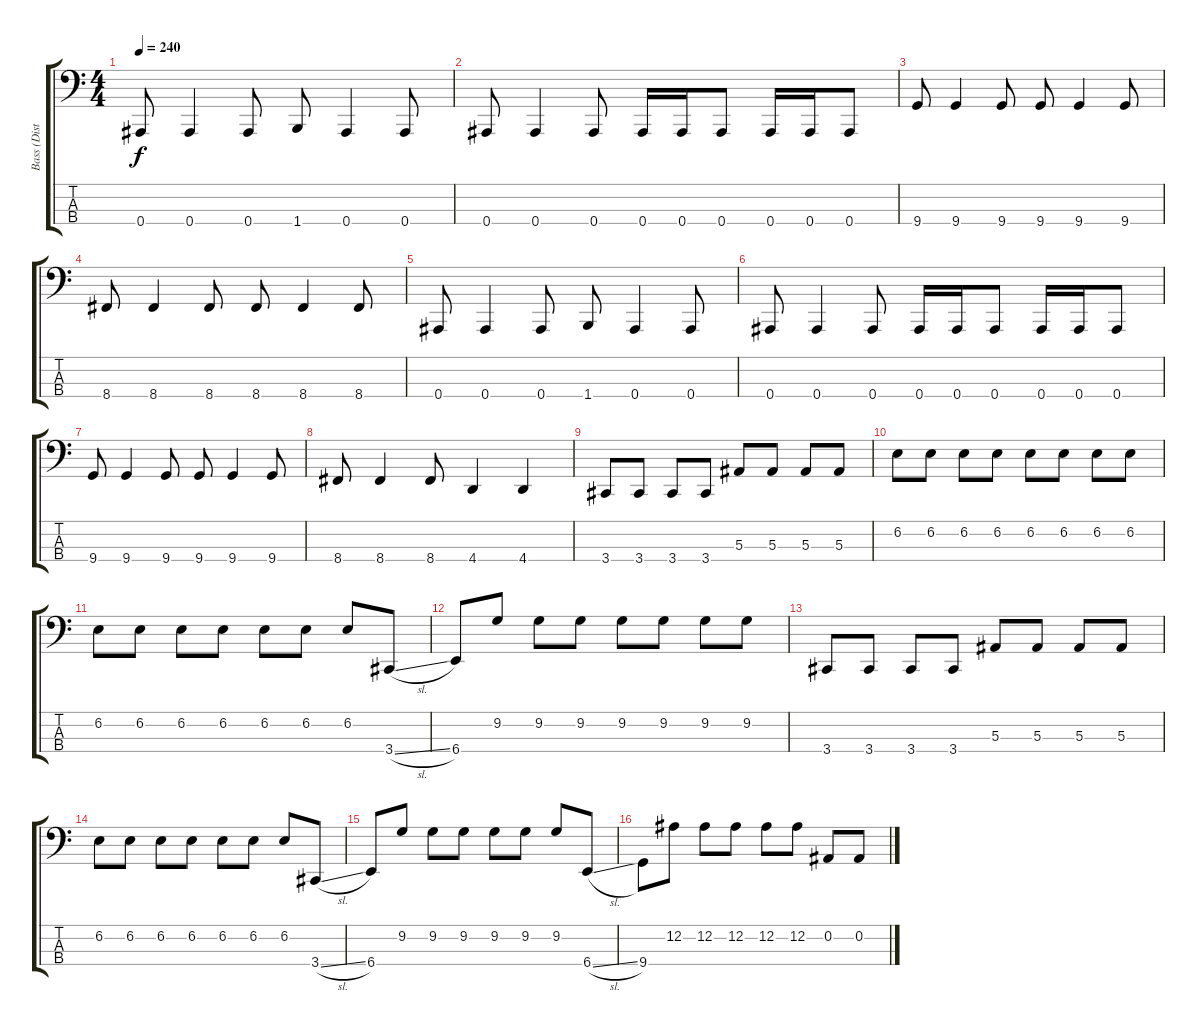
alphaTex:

\track ("Bass (Dist.)" "Bass (Dist") {instrument overdrivenguitar}
\staff {score tabs}
\tuning (Eb2 Bb1 F1 Bb0) {hide}
\ts (4 4)
\tempo 240
\clef f4
\ks c
0.4.8{dy f} 0.4.4 0.4.8 1.4.8 0.4.4 0.4.8 |
0.4.8 0.4.4 0.4.8 0.4.16 0.4.16 0.4.8 0.4.16 0.4.16 0.4.8 |
9.4.8 9.4.4 9.4.8 9.4.8 9.4.4 9.4.8 |
8.4.8 8.4.4 8.4.8 8.4.8 8.4.4 8.4.8 |
0.4.8 0.4.4 0.4.8 1.4.8 0.4.4 0.4.8 |
0.4.8 0.4.4 0.4.8 0.4.16 0.4.16 0.4.8 0.4.16 0.4.16 0.4.8 |
9.4.8 9.4.4 9.4.8 9.4.8 9.4.4 9.4.8 |
8.4.8 8.4.4 8.4.8 4.4.4 4.4.4 |
3.4.8 3.4.8 3.4.8 3.4.8 5.3.8 5.3.8 5.3.8 5.3.8 |
6.2.8 6.2.8 6.2.8 6.2.8 6.2.8 6.2.8 6.2.8 6.2.8 |
6.2.8 6.2.8 6.2.8 6.2.8 6.2.8 6.2.8 6.2.8 3.4{sl}.8 |
6.4.8 9.2.8 9.2.8 9.2.8 9.2.8 9.2.8 9.2.8 9.2.8 |
3.4.8 3.4.8 3.4.8 3.4.8 5.3.8 5.3.8 5.3.8 5.3.8 |
6.2.8 6.2.8 6.2.8 6.2.8 6.2.8 6.2.8 6.2.8 3.4{sl}.8 |
6.4.8 9.2.8 9.2.8 9.2.8 9.2.8 9.2.8 9.2.8 6.4{sl}.8 |
9.4.8 12.2.8 12.2.8 12.2.8 12.2.8 12.2.8 0.2.8 0.2.8
